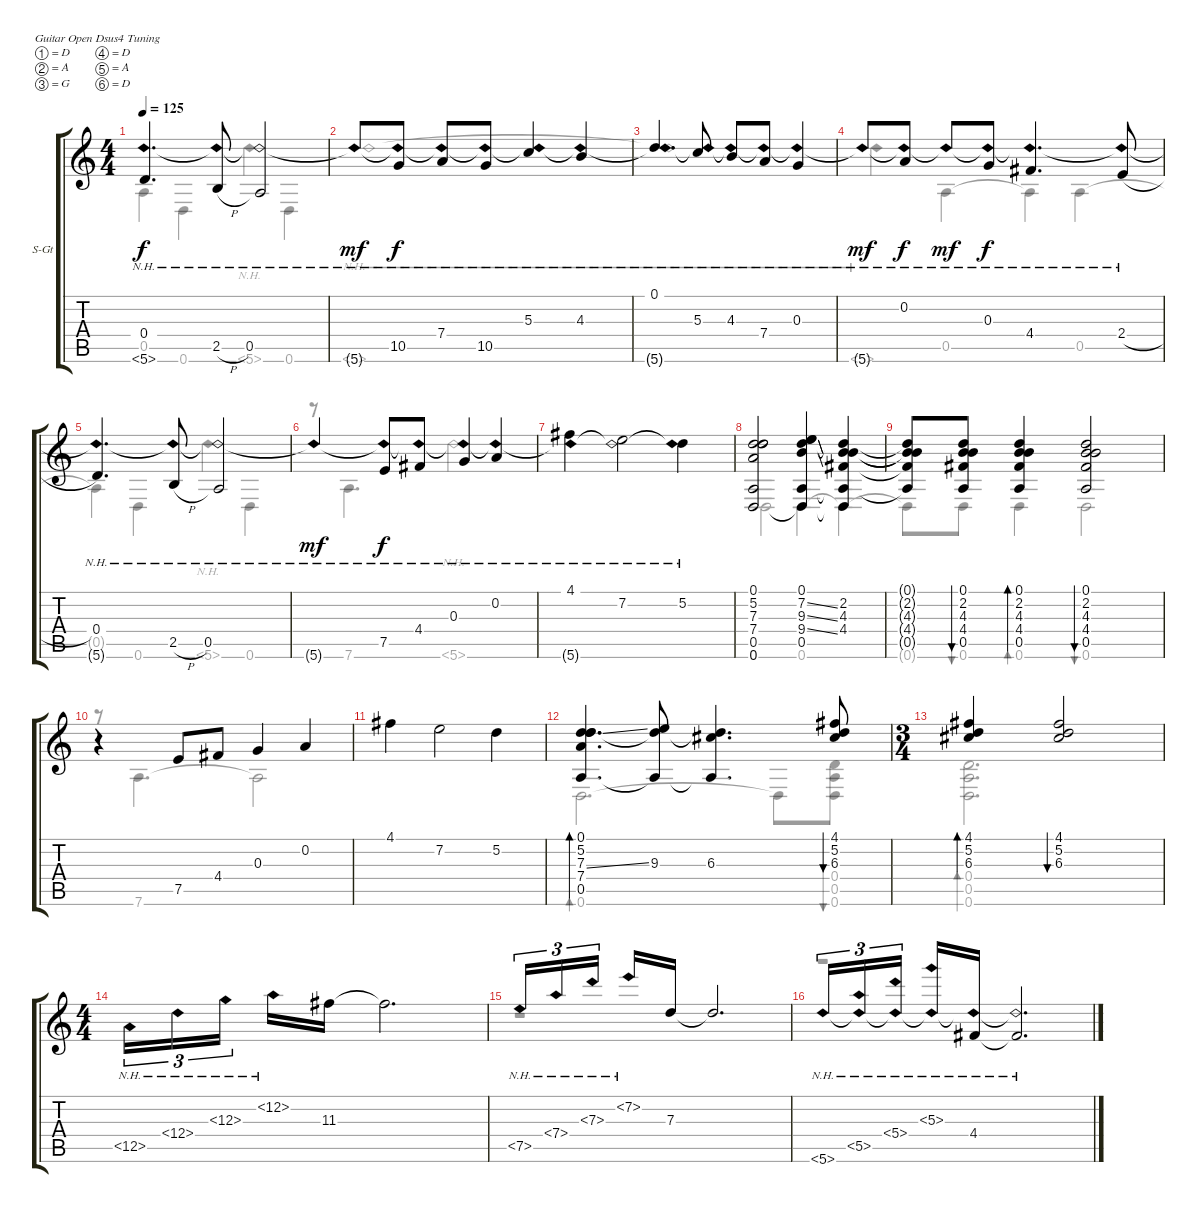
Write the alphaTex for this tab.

\bracketExtendMode groupsimilarinstruments
\firstSystemTrackNameOrientation horizontal
\otherSystemsTrackNameOrientation horizontal
\track ("Guitar" "S-Gt") {instrument acousticguitarsteel}
\staff {score tabs}
\tuning (D4 A3 G3 D3 A2 D2)
\voice
\ts (4 4)
\tempo 125
\clef g2
\ks c
(0.4 5.6{nh t}).4{d dy f} (2.5{h} 5.6{nh t}).8 (0.5 5.6{nh t}).2 |
5.6{nh t}.8{dy mf} (10.5 5.6{nh t}).8{dy f} (7.4 5.6{nh t}).8 (10.5 5.6{nh t}).8 (5.3 5.6{nh t}).4 (4.3 5.6{nh t}).4 |
(0.1 5.6{nh t}).4{d} (5.3 5.6{nh t}).8 (4.3 5.6{nh t}).8 (7.4 5.6{nh t}).8 (0.3 5.6{nh t}).4 |
5.6{nh t}.8{dy mf} (0.2 5.6{nh t}).8{dy f} 5.6{nh t}.8{dy mf} (0.3 5.6{nh t}).8{dy f} (4.4 5.6{nh t}).4{d} (2.4{h} 5.6{nh t}).8 |
(0.4 5.6{nh t}).4{d} (2.5{h} 5.6{nh t}).8 (0.5 5.6{nh t}).2 |
5.6{nh t}.4{dy mf} (7.5 5.6{nh t}).8{dy f} (4.4 5.6{nh t}).8 (0.3 5.6{nh t}).4 (0.2 5.6{nh t}).4 |
(4.1 5.6{nh t}).4 (7.2 5.6{nh t}).2 (5.2 5.6{nh t}).4 |
(0.1 5.2 7.3 7.4 0.5 0.6).2 (0.1 7.2{ss} 9.3{ss} 9.4{ss} 0.5 0.6{t}).4 (0.1{t} 2.2 4.3 4.4 0.5{t} 0.6{t}).4 |
(0.1{t} 2.2{t} 4.3{t} 4.4{t} 0.5{t}).8 (0.1 2.2 4.3 4.4 0.5).8{bu 240} (0.1 2.2 4.3 4.4 0.5).4{bd 240} (0.1 2.2 4.3 4.4 0.5).2{bu 240} |
r.4 7.5.8 4.4.8 0.3.4 0.2.4 |
4.1.4 7.2.2 5.2.4 |
(0.1 5.2 7.3{ss} 7.4 0.5).4{d bd 240} (0.1{t} 9.3 0.5{t}).8 (0.1{t} 6.3 0.5{t}).4{d} (4.1 5.2 6.3).8{bu 120} |
\ts (3 4)
\beaming (8 2 2 2)
(4.1 5.2 6.3).4{bd 120} (4.1 5.2 6.3).2{bu 120} |
\ts (4 4)
\beaming (8 2 2 2 2)
12.5{nh}.16{tu (3 2)} 12.4{nh}.16{tu (3 2)} 12.3{nh}.16{tu (3 2)} 12.2{nh}.16 11.3.16 11.3{t}.2{d} |
7.5{nh}.16{tu (3 2)} 7.4{nh}.16{tu (3 2)} 7.3{nh}.16{tu (3 2)} 7.2{nh}.16 7.3.16 7.3{t}.2{d} |
5.6{nh}.16{tu (3 2)} (5.5{nh} 5.6{nh t}).16{tu (3 2)} (5.4{nh} 5.6{nh t}).16{tu (3 2)} (5.3{nh} 5.6{nh t}).16 (4.4 5.6{nh t}).16 (4.4{t} 5.6{nh t}).2{d}
\voice
\clef g2
\ottava regular
\simile none
\ks c
0.5{t}.4{dy f} 0.6.4 5.6{nh}.4 0.6.4 |
5.6{nh}.1 |
5.6{nh t}.1 |
5.6{nh}.4 0.5.4 0.5{t}.4 0.5.4 |
0.5{t}.4 0.6.4 5.6{nh}.4 0.6.4 |
r.8 7.6.4{d} 5.6{nh}.2 |
|
0.6.2 0.6.4 0.6{t}.4 |
0.6{t}.8 0.6.8{bu 0} 0.6.4{bd 0} 0.6.2{bu 0} |
r.8 7.6.4{d} 7.6{t}.2 |
|
0.6.2{d bd 0} 0.6{t}.8 (0.4 0.5 0.6).8{bu 0} |
(0.4 0.5 0.6).2{d bd 0} |
|
r.1 |
r.1
